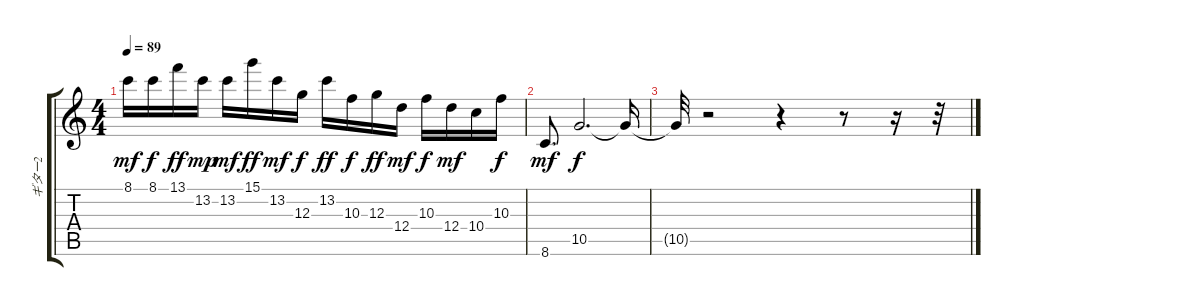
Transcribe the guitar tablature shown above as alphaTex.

\track ("ギター2" "ギター2") {instrument distortionguitar}
\staff {score tabs}
\tuning (E4 B3 G3 D3 A2 E2) {hide}
\ts (4 4)
\tempo 89
\clef g2
\ks c
8.1.16{dy mf} 8.1.16{dy f} 13.1.16{dy ff} 13.2.16{dy mp} 13.2.16{dy mf} 15.1.16{dy ff} 13.2.16{dy mf} 12.3.16{dy f} 13.2.16{dy ff} 10.3.16{dy f} 12.3.16{dy ff} 12.4.16{dy mf} 10.3.16{dy f} 12.4.16{dy mf} 10.4.16 10.3.16{dy f} |
8.6.8{d dy mf} 10.5.2{d dy f} 10.5{t}.16 |
10.5{t}.32 r.2 r.4 r.8 r.16 r.32
